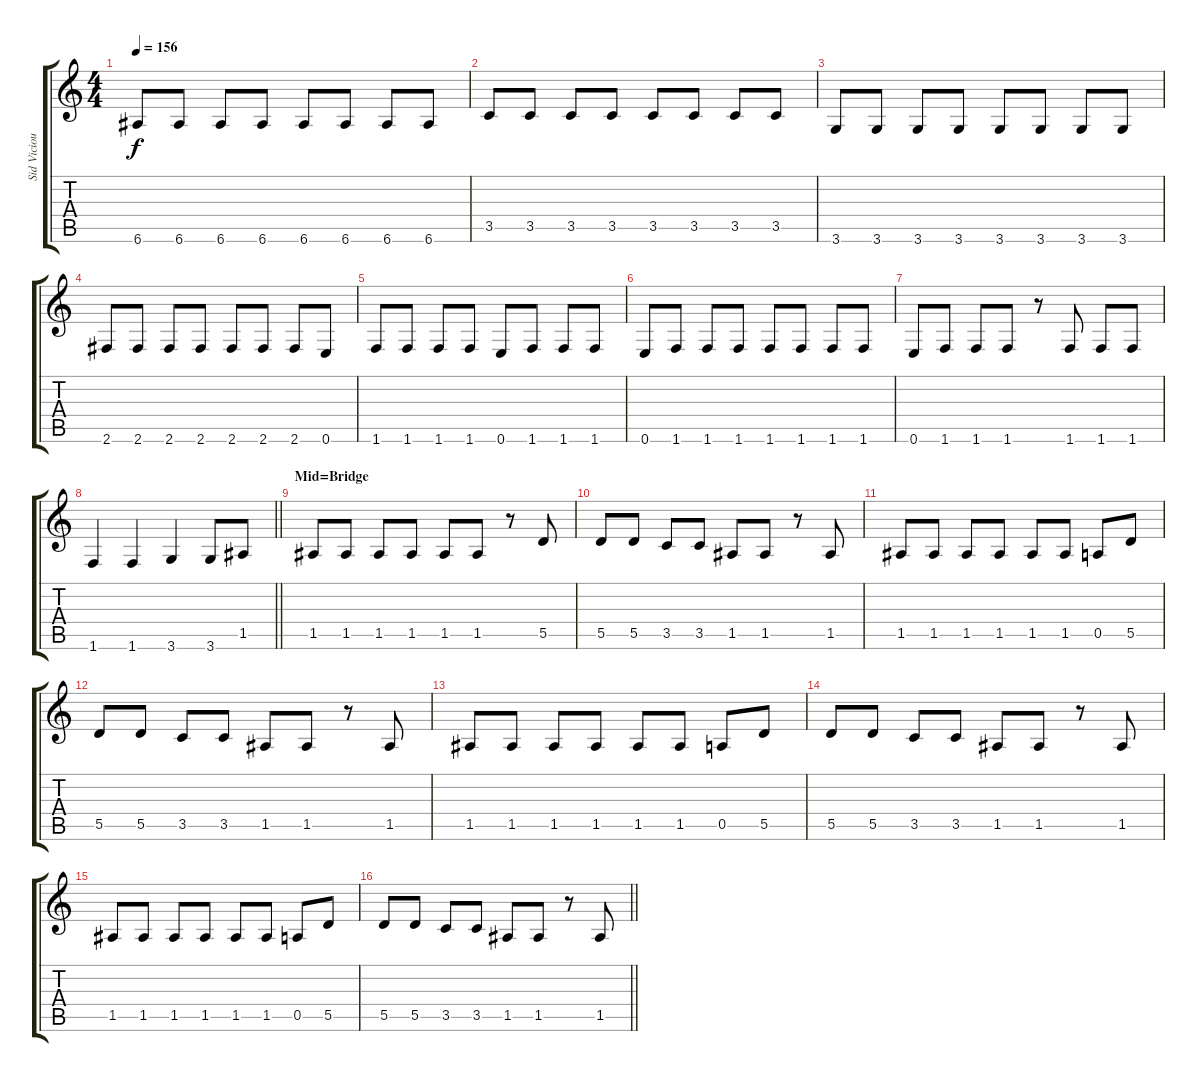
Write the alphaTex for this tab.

\track ("Sid Vicious" "Sid Viciou") {instrument electricbassfinger}
\staff {score tabs}
\tuning (E4 B3 G3 D3 A2 E2) {hide}
\ts (4 4)
\tempo 156
\clef g2
\ks c
6.6.8{dy f} 6.6.8 6.6.8 6.6.8 6.6.8 6.6.8 6.6.8 6.6.8 |
3.5.8 3.5.8 3.5.8 3.5.8 3.5.8 3.5.8 3.5.8 3.5.8 |
3.6.8 3.6.8 3.6.8 3.6.8 3.6.8 3.6.8 3.6.8 3.6.8 |
2.6.8 2.6.8 2.6.8 2.6.8 2.6.8 2.6.8 2.6.8 0.6.8 |
1.6.8 1.6.8 1.6.8 1.6.8 0.6.8 1.6.8 1.6.8 1.6.8 |
0.6.8 1.6.8 1.6.8 1.6.8 1.6.8 1.6.8 1.6.8 1.6.8 |
0.6.8 1.6.8 1.6.8 1.6.8 r.8 1.6.8 1.6.8 1.6.8 |
\barLineRight lightlight
1.6.4 1.6.4 3.6.4 3.6.8 1.5.8 |
\section ("" "Mid=Bridge")
1.5.8 1.5.8 1.5.8 1.5.8 1.5.8 1.5.8 r.8 5.5.8 |
5.5.8 5.5.8 3.5.8 3.5.8 1.5.8 1.5.8 r.8 1.5.8 |
1.5.8 1.5.8 1.5.8 1.5.8 1.5.8 1.5.8 0.5.8 5.5.8 |
5.5.8 5.5.8 3.5.8 3.5.8 1.5.8 1.5.8 r.8 1.5.8 |
1.5.8 1.5.8 1.5.8 1.5.8 1.5.8 1.5.8 0.5.8 5.5.8 |
5.5.8 5.5.8 3.5.8 3.5.8 1.5.8 1.5.8 r.8 1.5.8 |
1.5.8 1.5.8 1.5.8 1.5.8 1.5.8 1.5.8 0.5.8 5.5.8 |
\barLineRight lightlight
5.5.8 5.5.8 3.5.8 3.5.8 1.5.8 1.5.8 r.8 1.5.8
